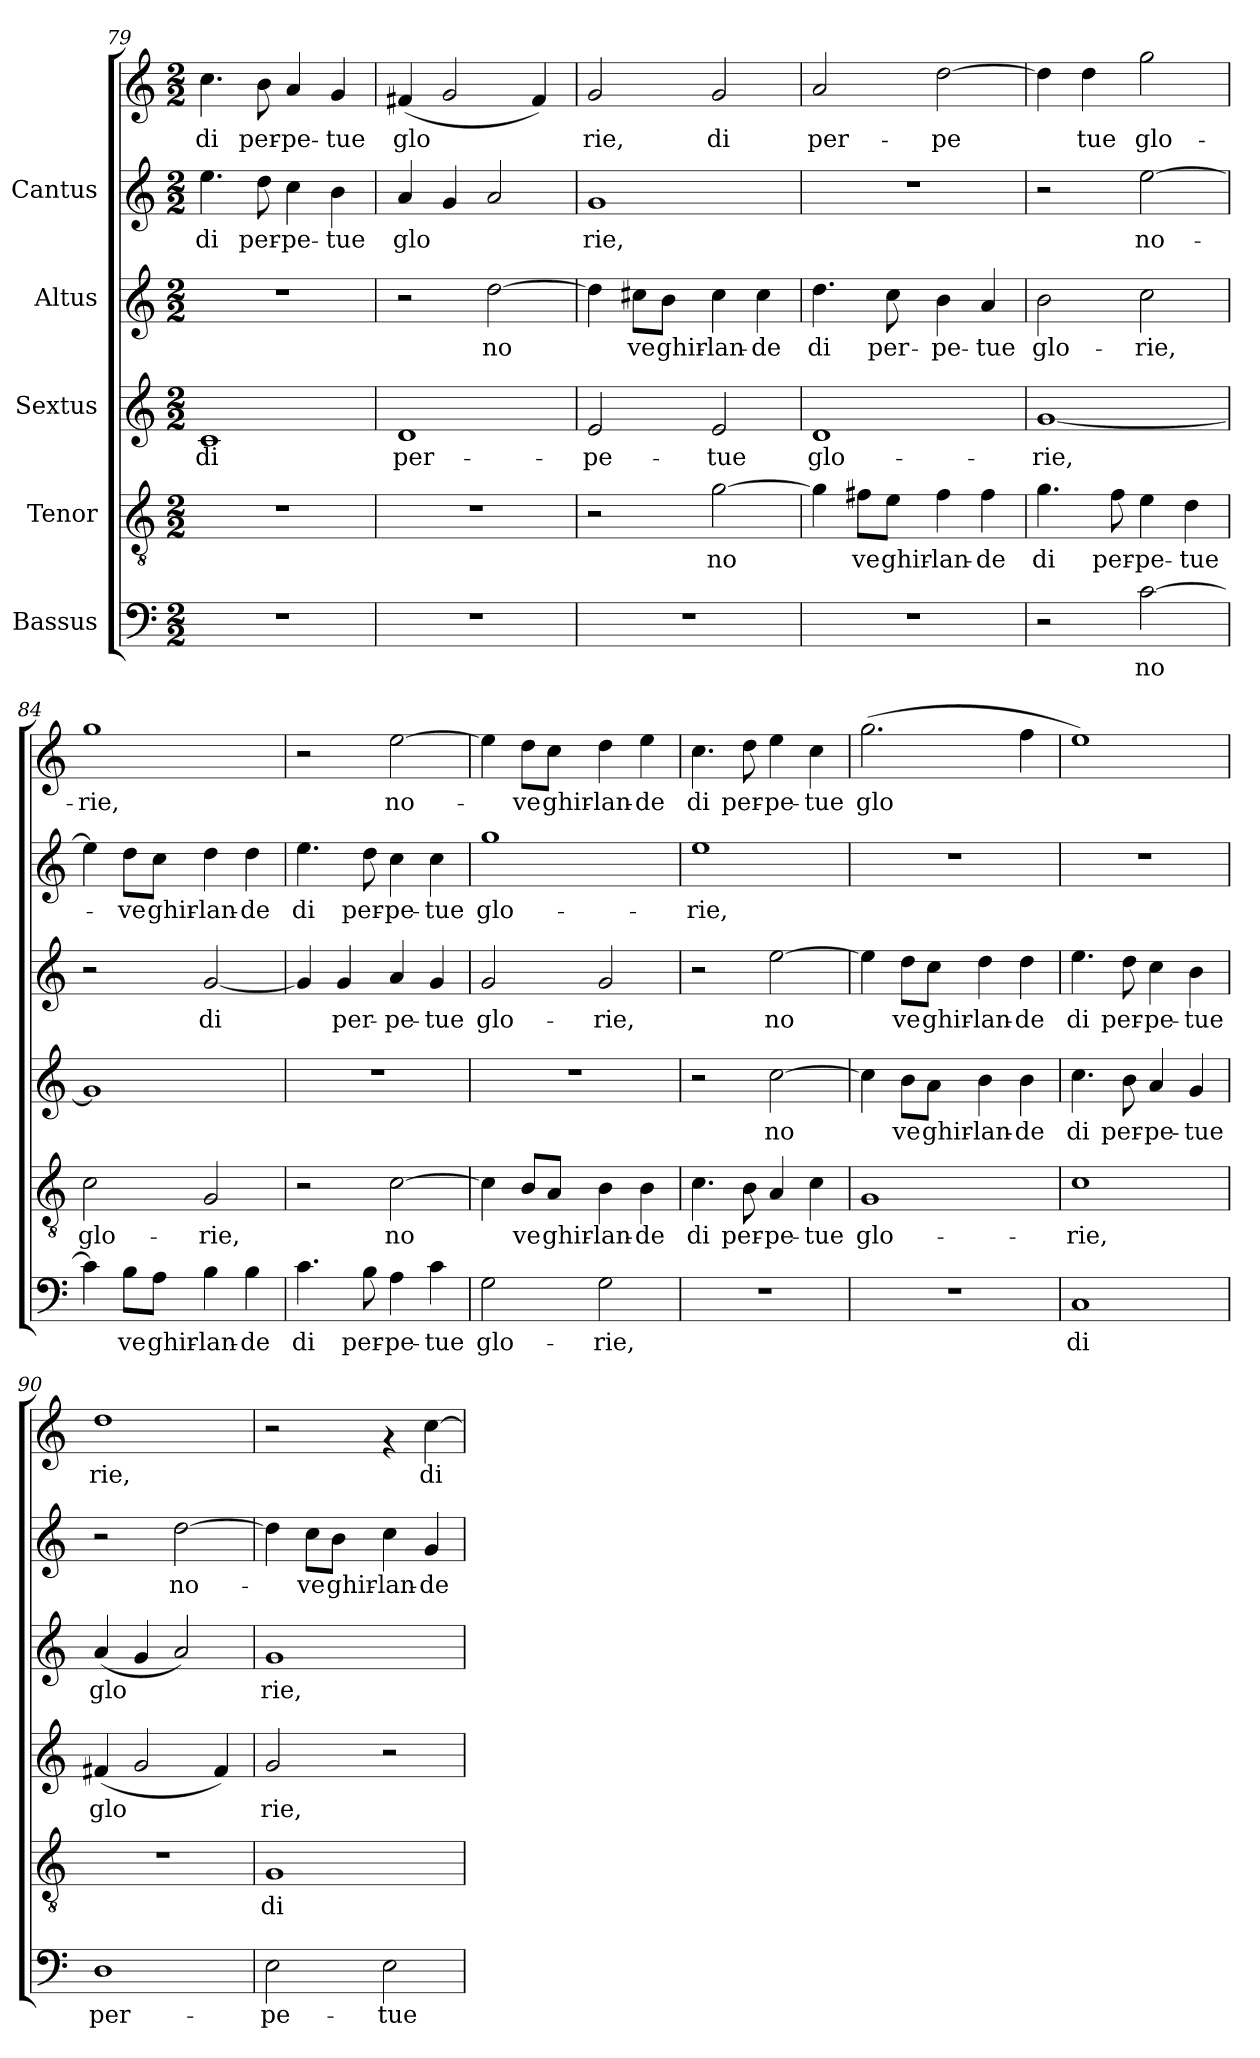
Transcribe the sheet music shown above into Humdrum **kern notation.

**kern	**text	**kern	**text	**kern	**text	**kern	**text	**kern	**text	**kern	**text
*part5	*part5	*part4	*part4	*part3	*part3	*part2	*part2	*part1	*part1	*part1	*part1
*staff6	*staff6	*staff5	*staff5	*staff4	*staff4	*staff3	*staff3	*staff2	*staff2	*staff1	*staff1
*I"Bassus	*	*I"Tenor	*	*I"Sextus	*	*I"Altus	*	*I"Cantus	*	*	*
*clefF4	*	*clefGv2	*	*clefG2	*	*clefG2	*	*clefG2	*	*clefG2	*
*M2/2	*	*M2/2	*	*M2/2	*	*M2/2	*	*M2/2	*	*M2/2	*
=79	=79	=79	=79	=79	=79	=79	=79	=79	=79	=79	=79
!	!	!	!	!	!LO:LY:b:cj	!	!	!	!LO:LY:b:cj	!	!LO:LY:b:cj
1r	.	1r	.	1c	di	1r	.	4.ee\	di	4.cc\	di
!	!	!	!	!	!	!	!	!	!LO:LY:b:cj	!	!LO:LY:b:cj
.	.	.	.	.	.	.	.	8dd\	per-	8b\	per-
!	!	!	!	!	!	!	!	!	!LO:LY:b:cj	!	!LO:LY:b:cj
.	.	.	.	.	.	.	.	4cc\	-pe-	4a/	-pe-
!	!	!	!	!	!	!	!	!	!LO:LY:b:cj	!	!LO:LY:b:cj
.	.	.	.	.	.	.	.	4b\	-tue	4g/	-tue
=80	=80	=80	=80	=80	=80	=80	=80	=80	=80	=80	=80
!	!	!	!	!	!LO:LY:b:cj	!	!	!	!LO:LY:b:cj	!	!LO:LY:b:cj
1r	.	1r	.	1d	per-	2r	.	4a/	-glo-	(<4f#X/	glo-
!	!	!	!	!	!	!	!	!	!LO:LY:b:cj	!	!LO:LY:b:cj
.	.	.	.	.	.	.	.	4g/	--	2g/	--
!	!	!	!	!	!	!	!LO:LY:b:cj	!	!LO:LY:b:cj	!	!
.	.	.	.	.	.	[>2dd\	no-	2a/	--	.	.
!	!	!	!	!	!	!	!	!	!	!	!LO:LY:b:cj
.	.	.	.	.	.	.	.	.	.	4f#/)	--
=81	=81	=81	=81	=81	=81	=81	=81	=81	=81	=81	=81
!	!	!	!	!	!LO:LY:b:cj	!	!LO:LY:b:cj	!	!LO:LY:b:cj	!	!LO:LY:b:cj
1r	.	2r	.	2e/	-pe-	4dd\]	-	1g	rie,	2g/	-rie,
!	!	!	!	!	!	!	!LO:LY:b:cj	!	!	!	!
.	.	.	.	.	.	8cc#X\L	ve	.	.	.	.
!	!	!	!	!	!	!	!LO:LY:b:cj	!	!	!	!
.	.	.	.	.	.	8b\J	ghir-	.	.	.	.
!	!	!	!LO:LY:b:cj	!	!LO:LY:b:cj	!	!LO:LY:b:cj	!	!	!	!LO:LY:b:cj
.	.	[>2g\	no-	2e/	-tue	4cc#\	-lan-	.	.	2g/	di
!	!	!	!	!	!	!	!LO:LY:b:cj	!	!	!	!
.	.	.	.	.	.	4cc#\	-de	.	.	.	.
!!LO:PB:g=z
=82	=82	=82	=82	=82	=82	=82	=82	=82	=82	=82	=82
!	!	!	!LO:LY:b:cj	!	!LO:LY:b:cj	!	!LO:LY:b:cj	!	!	!	!LO:LY:b:cj
1r	.	4g\]	-	1d	glo-	4.dd\	di	1r	.	2a/	per-
!	!	!	!LO:LY:b:cj	!	!	!	!	!	!	!	!
.	.	8f#X\L	ve	.	.	.	.	.	.	.	.
!	!	!	!LO:LY:b:cj	!	!	!	!LO:LY:b:cj	!	!	!	!
.	.	8e\J	ghir-	.	.	8cc\	per-	.	.	.	.
!	!	!	!LO:LY:b:cj	!	!	!	!LO:LY:b:cj	!	!	!	!LO:LY:b:cj
.	.	4f#\	-lan-	.	.	4b\	-pe-	.	.	[>2dd\	-pe-
!	!	!	!LO:LY:b:cj	!	!	!	!LO:LY:b:cj	!	!	!	!
.	.	4f#\	-de	.	.	4a/	-tue	.	.	.	.
=83	=83	=83	=83	=83	=83	=83	=83	=83	=83	=83	=83
!	!	!	!LO:LY:b:cj	!	!LO:LY:b:cj	!	!LO:LY:b:cj	!	!	!	!LO:LY:b:cj
2r	.	4.g\	di	[<1g	-rie,	2b\	glo-	2r	.	4dd\]	-
!	!	!	!	!	!	!	!	!	!	!	!LO:LY:b:cj
.	.	.	.	.	.	.	.	.	.	4dd\	tue
!	!	!	!LO:LY:b:cj	!	!	!	!	!	!	!	!
.	.	8f\	per-	.	.	.	.	.	.	.	.
!	!LO:LY:b:cj	!	!LO:LY:b:cj	!	!	!	!LO:LY:b:cj	!	!LO:LY:b:cj	!	!LO:LY:b:cj
[>2c\	no-	4e\	-pe-	.	.	2cc\	-rie,	[>2ee\	-no-	2gg\	glo-
!	!	!	!LO:LY:b:cj	!	!	!	!	!	!	!	!
.	.	4d\	-tue	.	.	.	.	.	.	.	.
=84	=84	=84	=84	=84	=84	=84	=84	=84	=84	=84	=84
!	!LO:LY:b:cj	!	!LO:LY:b:cj	!	!	!	!	!	!LO:LY:b:cj	!	!LO:LY:b:cj
4c\]	-	2c\	glo-	1g]	.	2r	.	4ee\]	.	1gg	-rie,
!	!LO:LY:b:cj	!	!	!	!	!	!	!	!LO:LY:b:cj	!	!
8B\L	ve	.	.	.	.	.	.	8dd\L	ve	.	.
!	!LO:LY:b:cj	!	!	!	!	!	!	!	!LO:LY:b:cj	!	!
8A\J	ghir-	.	.	.	.	.	.	8cc\J	ghir-	.	.
!	!LO:LY:b:cj	!	!LO:LY:b:cj	!	!	!	!LO:LY:b:cj	!	!LO:LY:b:cj	!	!
4B\	-lan-	2G/	-rie,	.	.	[<2g/	di	4dd\	-lan-	.	.
!	!LO:LY:b:cj	!	!	!	!	!	!	!	!LO:LY:b:cj	!	!
4B\	-de	.	.	.	.	.	.	4dd\	-de	.	.
=85	=85	=85	=85	=85	=85	=85	=85	=85	=85	=85	=85
!	!LO:LY:b:cj	!	!	!	!	!	!LO:LY:b:cj	!	!LO:LY:b:cj	!	!
4.c\	di	2r	.	1r	.	4g/]	.	4.ee\	-di	2r	.
!	!	!	!	!	!	!	!LO:LY:b:cj	!	!	!	!
.	.	.	.	.	.	4g/	per-	.	.	.	.
!	!LO:LY:b:cj	!	!	!	!	!	!	!	!LO:LY:b:cj	!	!
8B\	per-	.	.	.	.	.	.	8dd\	per-	.	.
!	!LO:LY:b:cj	!	!LO:LY:b:cj	!	!	!	!LO:LY:b:cj	!	!LO:LY:b:cj	!	!LO:LY:b:cj
4A\	-pe-	[>2c\	no-	.	.	4a/	-pe-	4cc\	-pe-	[>2ee\	no-
!	!LO:LY:b:cj	!	!	!	!	!	!LO:LY:b:cj	!	!LO:LY:b:cj	!	!
4c\	-tue	.	.	.	.	4g/	-tue	4cc\	-tue	.	.
!!LO:LB:g=z
=86	=86	=86	=86	=86	=86	=86	=86	=86	=86	=86	=86
!	!LO:LY:b:cj	!	!LO:LY:b:cj	!	!	!	!LO:LY:b:cj	!	!LO:LY:b:cj	!	!LO:LY:b:cj
2G\	glo-	4c\]	-	1r	.	2g/	glo-	1gg	glo-	4ee\]	.
!	!	!	!LO:LY:b:cj	!	!	!	!	!	!	!	!LO:LY:b:cj
.	.	8B/L	ve	.	.	.	.	.	.	8dd\L	ve
!	!	!	!LO:LY:b:cj	!	!	!	!	!	!	!	!LO:LY:b:cj
.	.	8A/J	ghir-	.	.	.	.	.	.	8cc\J	ghir-
!	!LO:LY:b:cj	!	!LO:LY:b:cj	!	!	!	!LO:LY:b:cj	!	!	!	!LO:LY:b:cj
2G\	-rie,	4B\	-lan-	.	.	2g/	-rie,	.	.	4dd\	-lan-
!	!	!	!LO:LY:b:cj	!	!	!	!	!	!	!	!LO:LY:b:cj
.	.	4B\	-de	.	.	.	.	.	.	4ee\	-de
=87	=87	=87	=87	=87	=87	=87	=87	=87	=87	=87	=87
!	!	!	!LO:LY:b:cj	!	!	!	!	!	!LO:LY:b:cj	!	!LO:LY:b:cj
1r	.	4.c\	di	2r	.	2r	.	1ee	rie,	4.cc\	-di
!	!	!	!LO:LY:b:cj	!	!	!	!	!	!	!	!LO:LY:b:cj
.	.	8B\	per-	.	.	.	.	.	.	8dd\	per-
!	!	!	!LO:LY:b:cj	!	!LO:LY:b:cj	!	!LO:LY:b:cj	!	!	!	!LO:LY:b:cj
.	.	4A/	-pe-	[>2cc\	no-	[>2ee\	no-	.	.	4ee\	-pe-
!	!	!	!LO:LY:b:cj	!	!	!	!	!	!	!	!LO:LY:b:cj
.	.	4c\	-tue	.	.	.	.	.	.	4cc\	-tue
=88	=88	=88	=88	=88	=88	=88	=88	=88	=88	=88	=88
!	!	!	!LO:LY:b:cj	!	!LO:LY:b:cj	!	!LO:LY:b:cj	!	!	!	!LO:LY:b:cj
1r	.	1G	glo-	4cc\]	-	4ee\]	-	1r	.	(>2.gg\	glo-
!	!	!	!	!	!LO:LY:b:cj	!	!LO:LY:b:cj	!	!	!	!
.	.	.	.	8b\L	ve	8dd\L	ve	.	.	.	.
!	!	!	!	!	!LO:LY:b:cj	!	!LO:LY:b:cj	!	!	!	!
.	.	.	.	8a\J	ghir-	8cc\J	ghir-	.	.	.	.
!	!	!	!	!	!LO:LY:b:cj	!	!LO:LY:b:cj	!	!	!	!
.	.	.	.	4b\	-lan-	4dd\	-lan-	.	.	.	.
!	!	!	!	!	!LO:LY:b:cj	!	!LO:LY:b:cj	!	!	!	!LO:LY:b:cj
.	.	.	.	4b\	-de	4dd\	-de	.	.	4ff\	--
=89	=89	=89	=89	=89	=89	=89	=89	=89	=89	=89	=89
!	!LO:LY:b:cj	!	!LO:LY:b:cj	!	!LO:LY:b:cj	!	!LO:LY:b:cj	!	!	!	!
1C	di	1c	-rie,	4.cc\	di	4.ee\	di	1r	.	1ee)	.
!	!	!	!	!	!LO:LY:b:cj	!	!LO:LY:b:cj	!	!	!	!
.	.	.	.	8b\	per-	8dd\	per-	.	.	.	.
!	!	!	!	!	!LO:LY:b:cj	!	!LO:LY:b:cj	!	!	!	!
.	.	.	.	4a/	-pe-	4cc\	-pe-	.	.	.	.
!	!	!	!	!	!LO:LY:b:cj	!	!LO:LY:b:cj	!	!	!	!
.	.	.	.	4g/	-tue	4b\	-tue	.	.	.	.
=90	=90	=90	=90	=90	=90	=90	=90	=90	=90	=90	=90
!	!LO:LY:b:cj	!	!	!	!LO:LY:b:cj	!	!LO:LY:b:cj	!	!	!	!LO:LY:b:cj
1D	per-	1r	.	(<4f#X/	glo-	(<4a/	glo-	2r	.	1dd	-rie,
!	!	!	!	!	!LO:LY:b:cj	!	!LO:LY:b:cj	!	!	!	!
.	.	.	.	2g/	--	4g/	--	.	.	.	.
!	!	!	!	!	!	!	!LO:LY:b:cj	!	!LO:LY:b:cj	!	!
.	.	.	.	.	.	2a/)	--	[>2dd\	no-	.	.
!	!	!	!	!	!LO:LY:b:cj	!	!	!	!	!	!
.	.	.	.	4f#/)	--	.	.	.	.	.	.
!!LO:PB:g=z
=91	=91	=91	=91	=91	=91	=91	=91	=91	=91	=91	=91
!	!LO:LY:b:cj	!	!LO:LY:b:cj	!	!LO:LY:b:cj	!	!LO:LY:b:cj	!	!LO:LY:b:cj	!	!
2E\	-pe-	1G	di	2g/	-rie,	1g	-rie,	4dd\]	.	2r	.
!	!	!	!	!	!	!	!	!	!LO:LY:b:cj	!	!
.	.	.	.	.	.	.	.	8cc\L	ve	.	.
!	!	!	!	!	!	!	!	!	!LO:LY:b:cj	!	!
.	.	.	.	.	.	.	.	8b\J	ghir-	.	.
!	!LO:LY:b:cj	!	!	!	!	!	!	!	!LO:LY:b:cj	!	!
2E\	-tue	.	.	2r	.	.	.	4cc\	-lan-	4rf	.
!	!	!	!	!	!	!	!	!	!LO:LY:b:cj	!	!LO:LY:b:cj
.	.	.	.	.	.	.	.	4g/	-de	[>4cc\	-di
=	=	=	=	=	=	=	=	=	=	=	=
*-	*-	*-	*-	*-	*-	*-	*-	*-	*-	*-	*-
